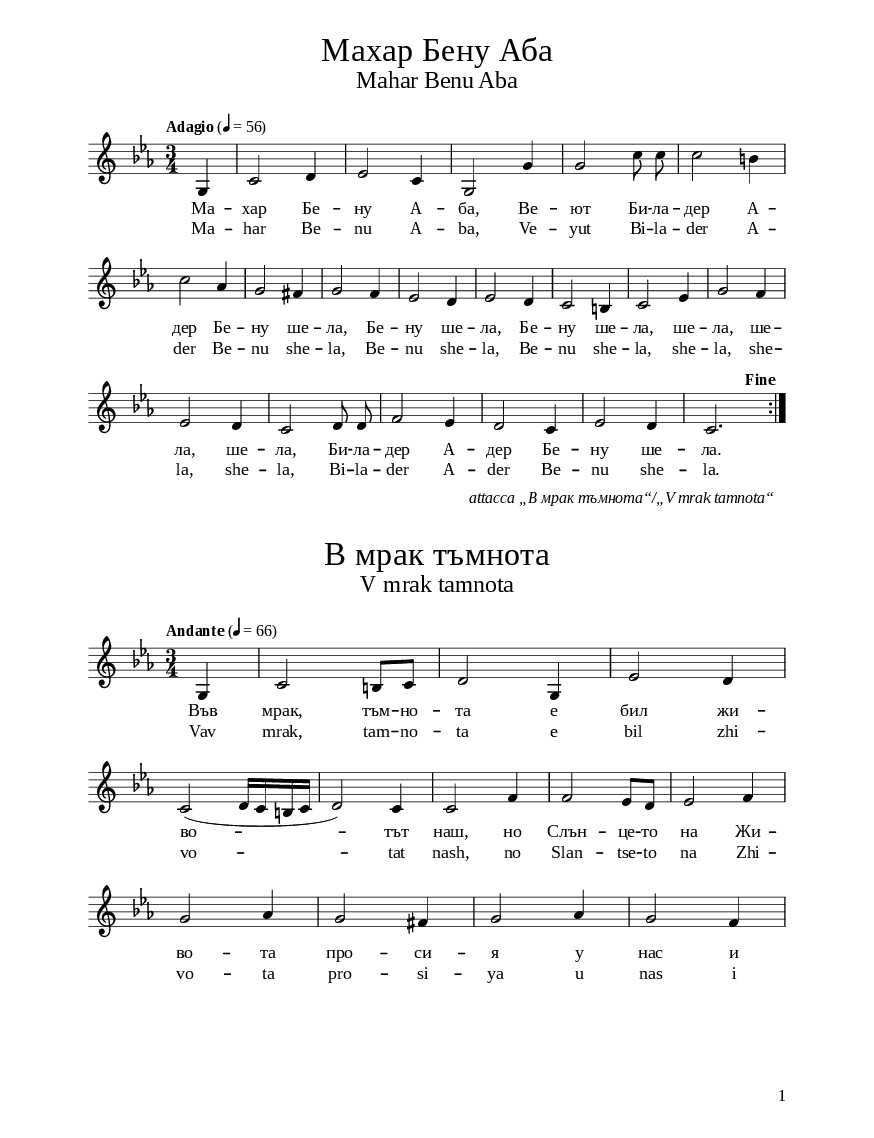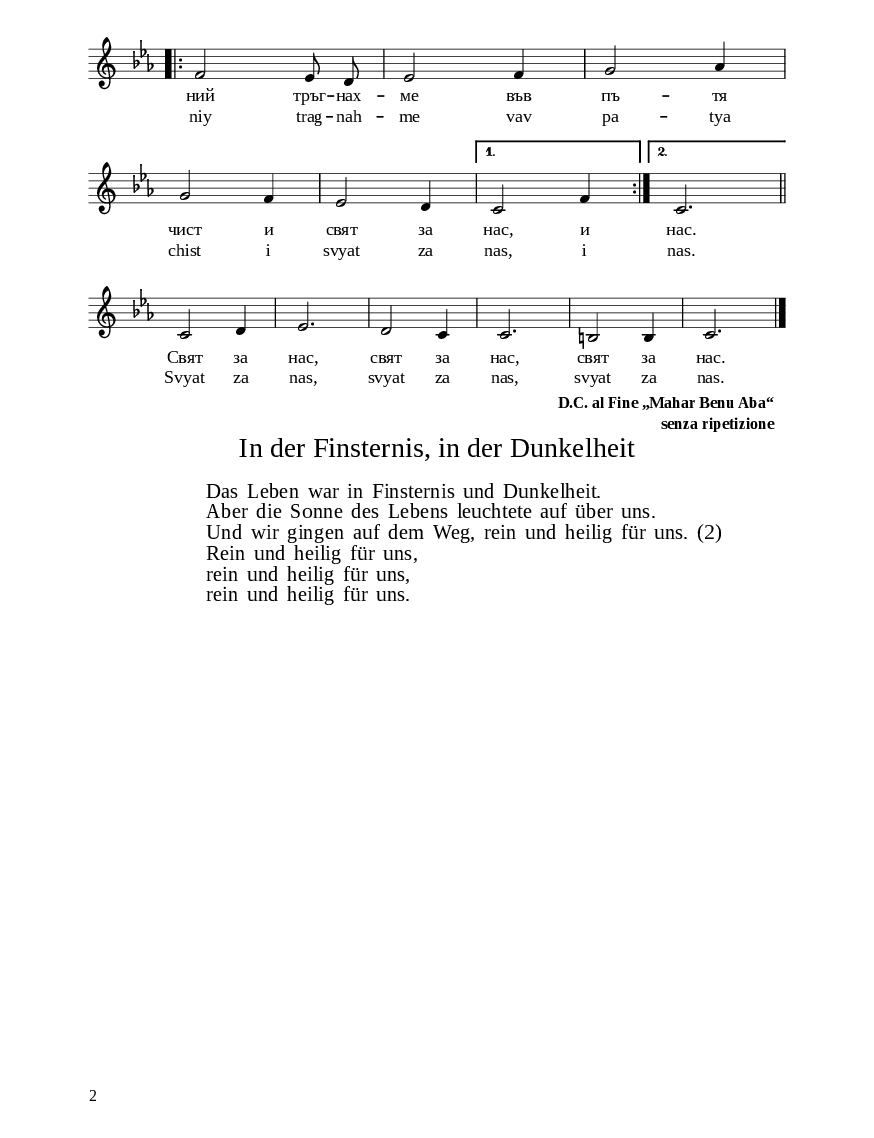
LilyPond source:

\version "2.22.1"

% include paper part and global functions
\include "include/globals.ily"

\bookpart {
  \include "include/bookpart-paper.ily"
  \score {
    \include "include/score-layout.ily"

    \new Voice \relative c' {
      \clef treble
      \key c \minor
      \time 3/4
      \tempoFunc "Adagio" 4 "56"

      \autoBeamOff

      \partial 4

      \repeat volta 2 {
        g4 | c2 d4 | es2 c 4 |  g2 g'4 | g2 c8 c8 | c2 b4 |\break  c2 as4 | 


        g2 fis4 |g2 f4 | es2 d4 |  es2 d4 | c2 b4 | c2 es4 | g2 f4 | \break

        es2 d4 | c2 d8 d | f2 es4 | d2 c4 | es2 d4 | \tempo "          Fine" c2. 
      }

    }

    \addlyrics {
      Ма -- хар Бе -- ну А -- ба, Ве -- ют
      Би -- ла -- дер А -- дер Бе -- ну ше -- ла,
      Бе -- ну ше -- ла, Бе -- ну ше -- ла,
      ше -- ла, ше -- ла, ше -- ла,
      Би -- ла -- дер А -- дер Бе -- ну ше -- ла.
    }
      
    \addlyrics {
        Ma -- har Be -- nu A -- ba, Ve -- yut
        Bi -- la -- der A -- der Be -- nu she -- la,
        Be -- nu she -- la, Be -- nu she -- la,
        she -- la, she -- la, she -- la,
        Bi -- la -- der A -- der Be -- nu she -- la.
    }

    \header {
       title = \titleFunc "Махар Бену Аба" "Mahar Benu Aba"
    }

    \midi{}

  } % score
  
  \markup \italic \dc-one-nobold "attacca „В мрак тъмнота“/„V mrak tamnota“"
  
  
  \score {
      \include "include/score-layout.ily"


    \new Voice \absolute {
      \clef treble
      \key c \minor
      \time 3/4
      \tempoFunc "Andante" 4 "66"

      \partial 4

      g4  | c'2 b8 c' | d'2 g4 | es'2 d'4 | \break c'2 ( d'16 c' b c'  |

      d'2 ) c'4 | c'2 f'4 | f'2 es'8 d' | es'2 f'4 |\break g'2 as'4 

      g'2 fis'4 | g'2 as'4 | g'2 f'4 \pageBreak | \autoBeamOff \repeat volta 2 {
        f'2 es'8 d' |  es'2 f'4

        g'2 as'4 \break  | g'2 f'4 | es'2 d'4 
      }  \alternative { { c'2 f'4 } {  c'2. } } \bar "||"  \break  |

      c'2 d'4 |  es'2. |  d'2 c'4 | c'2. | b2 b4 | c'2. | \bar "|."
    }

    \addlyrics {
      Във мрак, тъм
      -- но -- та е бил жи -- во -- тът наш, но Слън
      -- це -- то на Жи -- во -- та про -- си -- я у
      нас и ний тръг -- нах -- ме във пъ -- тя чист
      и свят за нас, и нас. Свят за нас, свят за
      нас, свят за нас.
    }
    \addlyrics {
      Vav mrak, tam -- no -- ta e bil zhi -- vo -- tat nash, no Slan
      -- tse -- to na Zhi -- vo -- ta pro -- si -- ya u nas i niy trag --
      nah -- me vav pa -- tya chist i svyat za nas, i nas. Svyat za
      nas, svyat za nas, svyat za nas.}

      \header {
        title = \titleFunc "В мрак тъмнота" "V mrak tamnota"
      }

      \midi{}

    }

   \markup \dc-two "D.C. al Fine „Mahar Benu Aba“" "senza ripetizione"
    


    % include foreign translation(s) of the song
    \version "2.20.0"

\markup \fill-line { \fontsize #deTitleFontSize "In der Finsternis, in der Dunkelheit" }
\markup \null
\markup \null
\markup \fontsize #deCoupletFontSize {
  \hspace #10
  \override #`(baseline-skip . ,deCoupletBaselineSkip)

  \column {
    \line { " " Das Leben war in Finsternis und Dunkelheit. }

    \line { " " Aber die Sonne des Lebens leuchtete auf über uns.}

    \line { " " Und wir gingen auf dem Weg, rein und heilig für uns. (2)}

    \line { " " Rein und heilig für uns,}

    \line { " "rein und heilig für uns, }
    \line { " " rein und heilig für uns. }

  }


}


    } % bookpart
